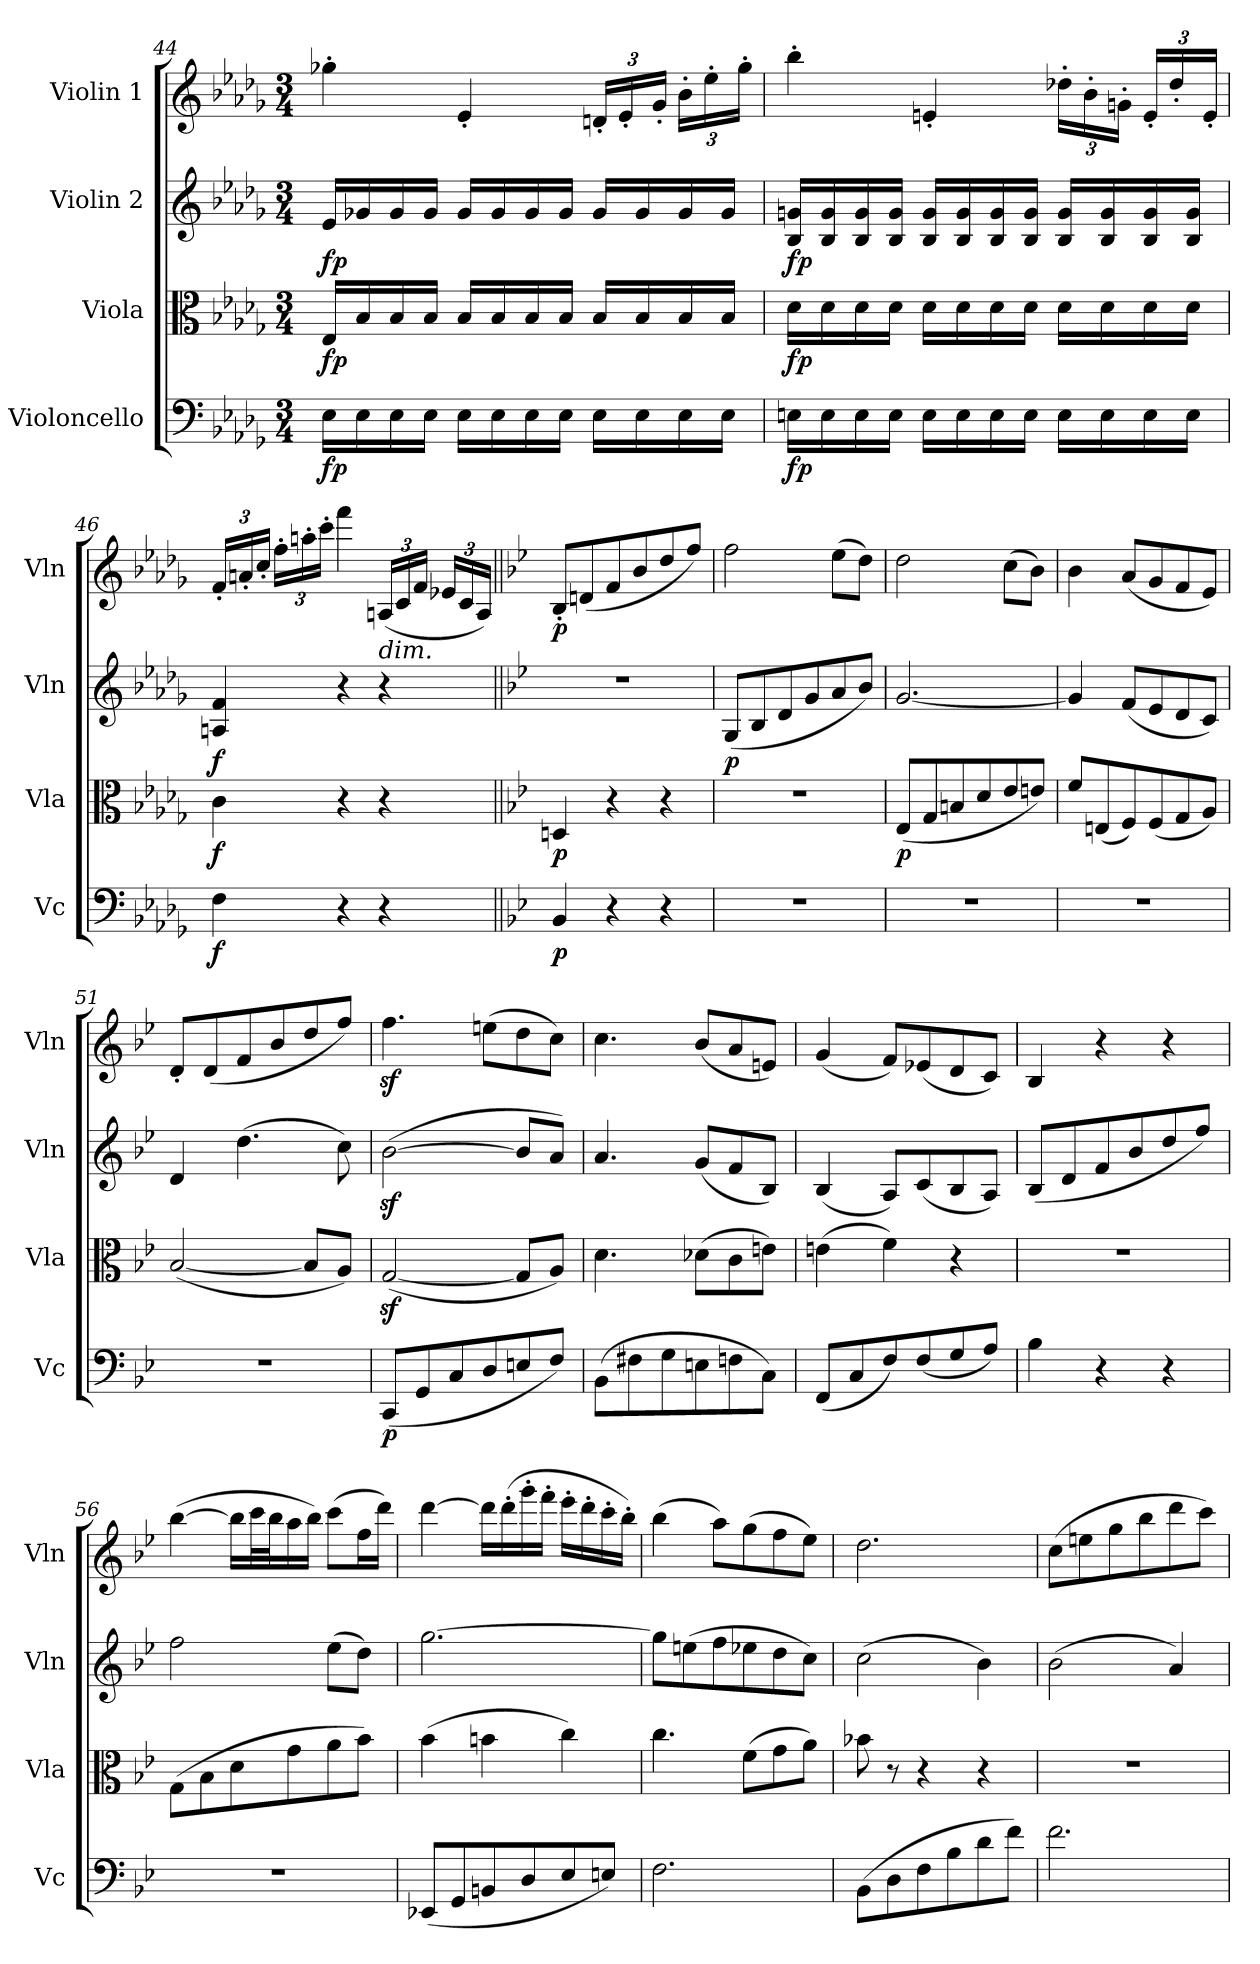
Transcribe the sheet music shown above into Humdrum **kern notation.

**kern	**dynam	**kern	**dynam	**kern	**dynam	**kern	**dynam
*part4	*part4	*part3	*part3	*part2	*part2	*part1	*part1
*staff4	*staff4	*staff3	*staff3	*staff2	*staff2	*staff1	*staff1
*I"Violoncello	*	*I"Viola	*	*I"Violin 2	*	*I"Violin 1	*
*I'Vc	*	*I'Vla	*	*I'Vln	*	*I'Vln	*
!!LO:PB:g=z
*clefF4	*	*clefC3	*	*clefG2	*	*clefG2	*
*k[b-e-a-d-g-]	*	*k[b-e-a-d-g-]	*	*k[b-e-a-d-g-]	*	*k[b-e-a-d-g-]	*
*M3/4	*	*M3/4	*	*M3/4	*	*M3/4	*
=44	=44	=44	=44	=44	=44	=44	=44
!	!LO:DY:b	!	!LO:DY:b	!	!LO:DY:b	!	!
16E-\LL	fp	16E-/LL	fp	16e-/LL	fp	4gg-X'\	.
16E-\	.	16B-/	.	16g-X/	.	.	.
16E-\	.	16B-/	.	16g-/	.	.	.
16E-\JJ	.	16B-/JJ	.	16g-/JJ	.	.	.
16E-\LL	.	16B-/LL	.	16g-/LL	.	4e-'/	.
16E-\	.	16B-/	.	16g-/	.	.	.
16E-\	.	16B-/	.	16g-/	.	.	.
16E-\JJ	.	16B-/JJ	.	16g-/JJ	.	.	.
*	*	*	*	*	*	*Xbrackettup	*
16E-\LL	.	16B-/LL	.	16g-/LL	.	24dn'/LL	.
.	.	.	.	.	.	24e-'/	.
16E-\	.	16B-/	.	16g-/	.	.	.
.	.	.	.	.	.	24g-'/JJ	.
16E-\	.	16B-/	.	16g-/	.	24b-'\LL	.
.	.	.	.	.	.	24ee-'\	.
16E-\JJ	.	16B-/JJ	.	16g-/JJ	.	.	.
.	.	.	.	.	.	24gg-'\JJ	.
=45	=45	=45	=45	=45	=45	=45	=45
!	!LO:DY:b	!	!LO:DY:b	!	!LO:DY:b	!	!
16En\LL	fp	16d-\LL	fp	16B-/ 16gn/LL	fp	4bb-'\	.
16E\	.	16d-\	.	16B-/ 16g/	.	.	.
16E\	.	16d-\	.	16B-/ 16g/	.	.	.
16E\JJ	.	16d-\JJ	.	16B-/ 16g/JJ	.	.	.
16E\LL	.	16d-\LL	.	16B-/ 16g/LL	.	4en'/	.
16E\	.	16d-\	.	16B-/ 16g/	.	.	.
16E\	.	16d-\	.	16B-/ 16g/	.	.	.
16E\JJ	.	16d-\JJ	.	16B-/ 16g/JJ	.	.	.
16E\LL	.	16d-\LL	.	16B-/ 16g/LL	.	24dd-X'\LL	.
.	.	.	.	.	.	24b-'\	.
16E\	.	16d-\	.	16B-/ 16g/	.	.	.
.	.	.	.	.	.	24gn'\JJ	.
16E\	.	16d-\	.	16B-/ 16g/	.	24e'/LL	.
.	.	.	.	.	.	24dd-'/	.
16E\JJ	.	16d-\JJ	.	16B-/ 16g/JJ	.	.	.
.	.	.	.	.	.	24e'/JJ	.
=46	=46	=46	=46	=46	=46	=46	=46
!	!LO:DY:b	!	!LO:DY:b	!	!LO:DY:b	!	!
4F\	f	4c\	f	4An/ 4f/	f	24f'/LL	.
.	.	.	.	.	.	24an'/	.
.	.	.	.	.	.	24cc'/JJ	.
.	.	.	.	.	.	24ff'\LL	.
.	.	.	.	.	.	24aan'\	.
.	.	.	.	.	.	24ccc'\JJ	.
4r	.	4r	.	4r	.	4fff\	.
!	!	!	!	!	!	!LO:TX:b:i:t=dim.	!
4r	.	4r	.	4r	.	(<24An/LL	.
.	.	.	.	.	.	24c/	.
.	.	.	.	.	.	24f/JJ	.
.	.	.	.	.	.	24e-X/LL	.
.	.	.	.	.	.	24c/	.
.	.	.	.	.	.	24A/JJ)	.
!!LO:LB:g=z
=47||	=47||	=47||	=47||	=47||	=47||	=47||	=47||
*k[b-e-]	*	*k[b-e-]	*	*k[b-e-]	*	*k[b-e-]	*
!	!LO:DY:b	!	!LO:DY:b	!	!	!	!LO:DY:b
4BB-/	p	4Dn/	p	2.r	.	8B-'/L	p
.	.	.	.	.	.	(<8dn/	.
4r	.	4r	.	.	.	8f/	.
.	.	.	.	.	.	8b-/	.
4r	.	4r	.	.	.	8dd/	.
.	.	.	.	.	.	8ff/J)	.
=48	=48	=48	=48	=48	=48	=48	=48
!	!	!	!	!	!LO:DY:b	!	!
2.r	.	2.r	.	(<8G/L	p	2ff\	.
.	.	.	.	8B-/	.	.	.
.	.	.	.	8d/	.	.	.
.	.	.	.	8g/	.	.	.
.	.	.	.	8a/	.	(>8ee-\L	.
.	.	.	.	8b-/J)	.	8dd\J)	.
=49	=49	=49	=49	=49	=49	=49	=49
!	!	!	!LO:DY:b	!	!	!	!
2.r	.	(<8E-/L	p	[2.g/	.	2dd\	.
.	.	8G/	.	.	.	.	.
.	.	8Bn/	.	.	.	.	.
.	.	8d/	.	.	.	.	.
.	.	8e-/	.	.	.	(>8cc\L	.
.	.	8en/J)	.	.	.	8b-\J)	.
=50	=50	=50	=50	=50	=50	=50	=50
2.r	.	8f/L	.	4g/]	.	4b-\	.
.	.	(<8En/	.	.	.	.	.
.	.	8F/)	.	(<8f/L	.	(<8a/L	.
.	.	(<8F/	.	8e-/	.	8g/	.
.	.	8G/	.	8d/	.	8f/	.
.	.	8A/J)	.	8c/J)	.	8e-/J)	.
=51	=51	=51	=51	=51	=51	=51	=51
2.r	.	(<[2B-/	.	4d/	.	8d'/L	.
.	.	.	.	.	.	(<8d/	.
.	.	.	.	(>4.dd\	.	8f/	.
.	.	.	.	.	.	8b-/	.
.	.	8B-/L]	.	.	.	8dd/	.
.	.	8A/J)	.	8cc\)	.	8ff/J)	.
=52	=52	=52	=52	=52	=52	=52	=52
!	!LO:DY:b	!	!	!	!	!	!
(<8CC/L	p	(<[2Gz</	.	(>[2b-z<\	.	4.ffz<\	.
8GG/	.	.	.	.	.	.	.
8C/	.	.	.	.	.	.	.
8D/	.	.	.	.	.	(>8een\L	.
8En/	.	8G/L]	.	8b-/L]	.	8dd\	.
8F/J)	.	8A/J)	.	8a/J)	.	8cc\J)	.
=53	=53	=53	=53	=53	=53	=53	=53
(>8BB-\L	.	4.d\	.	4.a/	.	4.cc\	.
8F#X\	.	.	.	.	.	.	.
8G\	.	.	.	.	.	.	.
8En\	.	(>8d-X\L	.	(<8g/L	.	(<8b-/L	.
8Fn\	.	8c\	.	8f/	.	8a/	.
8C\J)	.	8en\J)	.	8B-/J)	.	8en/J)	.
!!LO:LB:g=z
=54	=54	=54	=54	=54	=54	=54	=54
(<8FF/L	.	(>4en\	.	(<4B-/	.	(<4g/	.
8C/	.	.	.	.	.	.	.
8F/)	.	4f\)	.	8A/L)	.	8f/L)	.
(<8F/	.	.	.	(<8c/	.	(<8e-X/	.
8G/	.	4r	.	8B-/	.	8d/	.
8A/J)	.	.	.	8A/J)	.	8c/J)	.
=55	=55	=55	=55	=55	=55	=55	=55
4B-\	.	2.r	.	(<8B-/L	.	4B-/	.
.	.	.	.	8d/	.	.	.
4r	.	.	.	8f/	.	4r	.
.	.	.	.	8b-/	.	.	.
4r	.	.	.	8dd/	.	4r	.
.	.	.	.	8ff/J)	.	.	.
=56	=56	=56	=56	=56	=56	=56	=56
2.r	.	(>8G\L	.	2ff\	.	(>[4bb-\	.
.	.	8B-\	.	.	.	.	.
.	.	8d\	.	.	.	16bb-\LL]	.
.	.	.	.	.	.	32ccc\L	.
.	.	.	.	.	.	32bb-\J	.
.	.	8g\	.	.	.	16aa\	.
.	.	.	.	.	.	16bb-\JJ)	.
.	.	8a\	.	(>8ee-\L	.	(>8ccc\L	.
.	.	8b-\J)	.	8dd\J)	.	16ff\L	.
.	.	.	.	.	.	16ddd\JJ)	.
=57	=57	=57	=57	=57	=57	=57	=57
(<8EE-X/L	.	(>4b-\	.	[2.gg\	.	[4ddd\	.
8GG/	.	.	.	.	.	.	.
8BBn/	.	4bn\	.	.	.	16ddd\LL]	.
.	.	.	.	.	.	(>16ddd'\	.
8D/	.	.	.	.	.	16ggg'\	.
.	.	.	.	.	.	16fff'\JJ	.
8E-/	.	4cc\)	.	.	.	16eee-'\LL	.
.	.	.	.	.	.	16ddd'\	.
8En/J)	.	.	.	.	.	16ccc'\	.
.	.	.	.	.	.	16bb-'\JJ)	.
=58	=58	=58	=58	=58	=58	=58	=58
2.F\	.	4.cc\	.	8gg\L]	.	(>4bb-\	.
.	.	.	.	(>8een\	.	.	.
.	.	.	.	8ff\	.	8aa\L)	.
.	.	(>8f\L	.	8ee-X\	.	(>8gg\	.
.	.	8g\	.	8dd\	.	8ff\	.
.	.	8a\J)	.	8cc\J)	.	8ee-\J)	.
=59	=59	=59	=59	=59	=59	=59	=59
(>8BB-\L	.	8b-X\	.	(>2cc\	.	2.dd\	.
8D\	.	8r	.	.	.	.	.
8F\	.	4r	.	.	.	.	.
8B-\	.	.	.	.	.	.	.
8d\	.	4r	.	4b-\)	.	.	.
8f\J)	.	.	.	.	.	.	.
!!LO:LB:g=z
=60	=60	=60	=60	=60	=60	=60	=60
2.f\	.	2.r	.	(>2b-\	.	(>8cc\L	.
.	.	.	.	.	.	8een\	.
.	.	.	.	.	.	8gg\	.
.	.	.	.	.	.	8bb-\	.
.	.	.	.	4a/)	.	8ddd\	.
.	.	.	.	.	.	8ccc\J)	.
=	=	=	=	=	=	=	=
*-	*-	*-	*-	*-	*-	*-	*-
